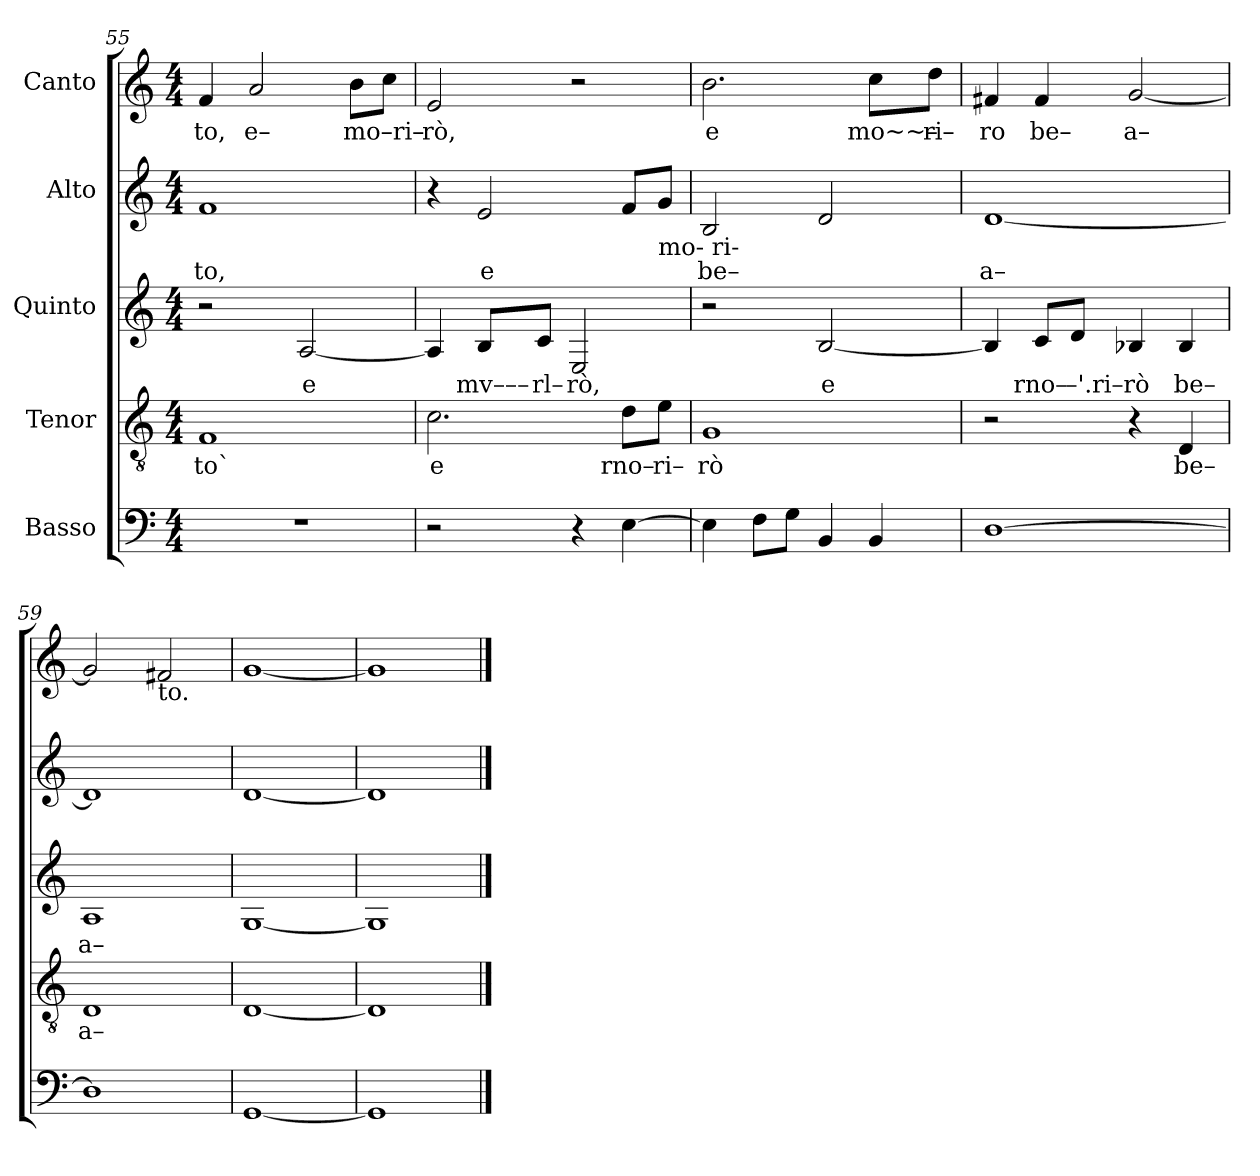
**kern	**kern	**text	**kern	**text	**kern	**text	**kern	**text
*part5	*part4	*part4	*part3	*part3	*part2	*part2	*part1	*part1
*staff5	*staff4	*staff4	*staff3	*staff3	*staff2	*staff2	*staff1	*staff1
*I"Basso	*I"Tenor	*	*I"Quinto	*	*I"Alto	*	*I"Canto	*
*clefF4	*clefGv2	*	*clefG2	*	*clefG2	*	*clefG2	*
*k[]	*k[]	*	*k[]	*	*k[]	*	*k[]	*
*M4/4	*M4/4	*	*M4/4	*	*M4/4	*	*M4/4	*
=55	=55	=55	=55	=55	=55	=55	=55	=55
!	!	!LO:LY:b	!	!	!	!LO:LY:b	!	!LO:LY:b
1r	1F	to`	2r	.	1f	to,	4f/	to,
!	!	!	!	!	!	!	!	!LO:LY:b
.	.	.	.	.	.	.	2a/	e–
!	!	!	!	!LO:LY:b	!	!	!	!
.	.	.	[2A/	e	.	.	.	.
!	!	!	!	!	!	!	!	!LO:LY:b
.	.	.	.	.	.	.	8b\L	mo–ri–
.	.	.	.	.	.	.	8cc\J	.
=56	=56	=56	=56	=56	=56	=56	=56	=56
!	!	!LO:LY:b	!	!	!	!	!	!LO:LY:b
2r	2.c\	e	4A/]	.	4r	.	2e/	rò,
!	!	!	!	!LO:LY:b	!	!LO:LY:b	!	!
.	.	.	8B/L	mv–––	2e/	e	.	.
!	!	!	!	!LO:LY:b	!	!	!	!
.	.	.	8c/J	rl–	.	.	.	.
!	!	!	!	!LO:LY:b	!	!	!	!
4r	.	.	2E/	rò,	.	.	2r	.
!	!	!LO:LY:b	!	!	!	!	!	!
[4E\	8d\L	rno–	.	.	8f/L	.	.	.
!	!	!	!	!	!LO:TX:b:t=mo- ri-	!	!	!
!	!	!LO:LY:b	!	!	!	!	!	!
.	8e\J	ri–	.	.	8g/J	.	.	.
=57	=57	=57	=57	=57	=57	=57	=57	=57
!	!	!LO:LY:b	!	!	!	!LO:LY:b	!	!LO:LY:b
4E\]	1G	rò	2r	.	2B/	be–	2.b\	e
8F\L	.	.	.	.	.	.	.	.
8G\J	.	.	.	.	.	.	.	.
!	!	!	!	!LO:LY:b	!	!	!	!
4BB/	.	.	[2B/	e	2d/	.	.	.
!	!	!	!	!	!	!	!	!LO:LY:b
4BB/	.	.	.	.	.	.	8cc\L	mo~~–
!	!	!	!	!	!	!	!	!LO:LY:b
.	.	.	.	.	.	.	8dd\J	ri–
=58	=58	=58	=58	=58	=58	=58	=58	=58
!	!	!	!	!	!	!LO:LY:b	!	!LO:LY:b
[1D	2r	.	4B/]	.	[1d	a–	4f#X/	ro
!	!	!	!	!LO:LY:b	!	!	!	!LO:LY:b
.	.	.	8c/L	rno–	.	.	4f#/	be–
!	!	!	!	!LO:LY:b	!	!	!	!
.	.	.	8d/J	–'.ri–	.	.	.	.
!	!	!	!	!LO:LY:b	!	!	!	!LO:LY:b
.	4r	.	4B-X/	rò	.	.	[2g/	a–
!	!	!LO:LY:b	!	!LO:LY:b	!	!	!	!
.	4D/	be–	4B-/	be–	.	.	.	.
=59	=59	=59	=59	=59	=59	=59	=59	=59
!	!	!LO:LY:b	!	!LO:LY:b	!	!	!	!
1D]	1D	a–	1A	a–	1d]	.	2g/]	.
!	!	!	!	!	!	!	!LO:TX:b:t=to.	!
.	.	.	.	.	.	.	2f#X/	.
=60	=60	=60	=60	=60	=60	=60	=60	=60
[1GG	[1D	.	[1G	.	[1d	.	[1g	.
=61	=61	=61	=61	=61	=61	=61	=61	=61
1GG]	1D]	.	1G]	.	1d]	.	1g]	.
==	==	==	==	==	==	==	==	==
*-	*-	*-	*-	*-	*-	*-	*-	*-
